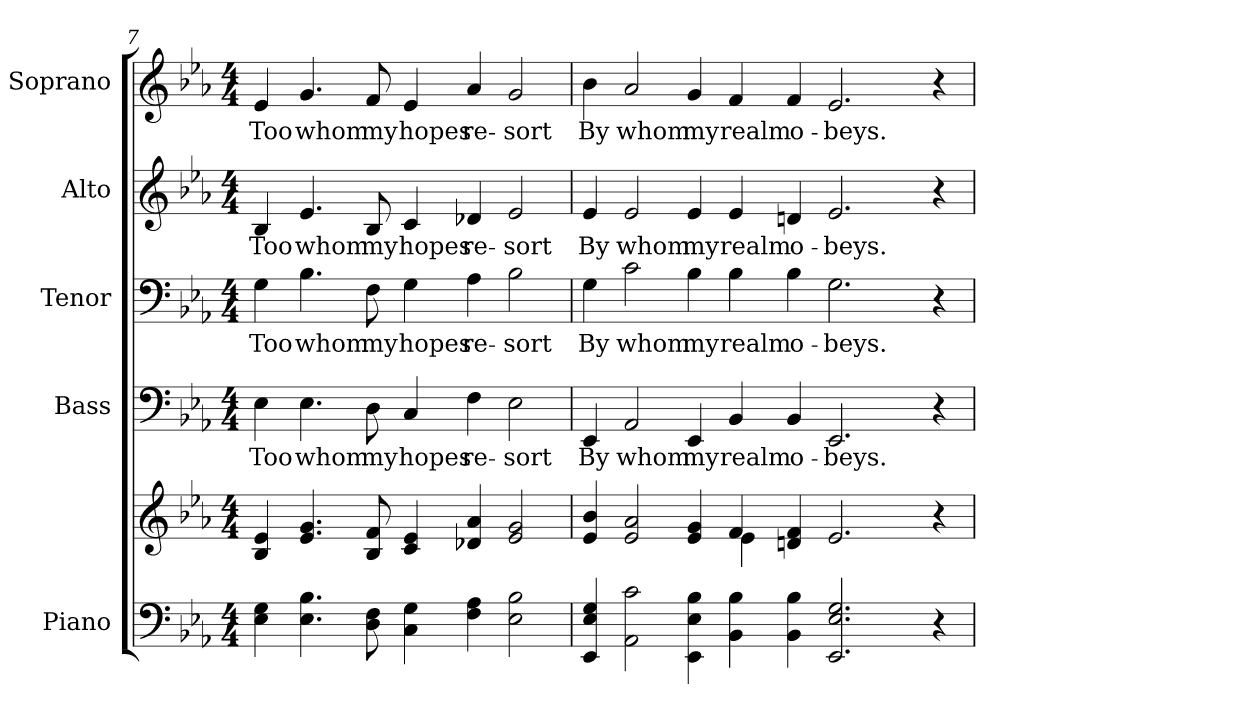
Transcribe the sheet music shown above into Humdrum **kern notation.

**kern	**kern	**kern	**text	**kern	**text	**kern	**text	**kern	**text
*part5	*part5	*part4	*part4	*part3	*part3	*part2	*part2	*part1	*part1
*staff6	*staff5	*staff4	*staff4	*staff3	*staff3	*staff2	*staff2	*staff1	*staff1
*I"Piano	*	*I"Bass	*	*I"Tenor	*	*I"Alto	*	*I"Soprano	*
*I'Pno.	*	*I'B.	*	*I'T.	*	*I'A.	*	*I'S.	*
!!LO:PB:g=z
*clefF4	*clefG2	*clefF4	*	*clefF4	*	*clefG2	*	*clefG2	*
*k[b-e-a-]	*k[b-e-a-]	*k[b-e-a-]	*	*k[b-e-a-]	*	*k[b-e-a-]	*	*k[b-e-a-]	*
*E-:	*E-:	*E-:	*	*E-:	*	*E-:	*	*E-:	*
*M4/4	*M4/4	*M4/4	*	*M4/4	*	*M4/4	*	*M4/4	*
=7	=7	=7	=7	=7	=7	=7	=7	=7	=7
!	!	!	!LO:LY:b:color=#000000	!	!	!	!	!	!
!	!	!	!	!	!LO:LY:b:color=#000000	!	!	!	!
!	!	!	!	!	!	!	!LO:LY:b:color=#000000	!	!
!	!	!	!	!	!	!	!	!	!LO:LY:b:color=#000000
4E-i\ 4Gi	4B-i/ 4e-i	4E-i\	Too	4Gi\	Too	4B-i/	Too	4e-i/	Too
!	!	!	!LO:LY:b:color=#000000	!	!	!	!	!	!
!	!	!	!	!	!LO:LY:b:color=#000000	!	!	!	!
!	!	!	!	!	!	!	!LO:LY:b:color=#000000	!	!
!	!	!	!	!	!	!	!	!	!LO:LY:b:color=#000000
4.E-i\ 4.B-i	4.e-i/ 4.gi	4.E-i\	whom	4.B-i\	whom	4.e-i/	whom	4.gi/	whom
!	!	!	!LO:LY:b:color=#000000	!	!	!	!	!	!
!	!	!	!	!	!LO:LY:b:color=#000000	!	!	!	!
!	!	!	!	!	!	!	!LO:LY:b:color=#000000	!	!
!	!	!	!	!	!	!	!	!	!LO:LY:b:color=#000000
8Di\ 8Fi	8B-i/ 8fi	8Di\	my	8Fi\	my	8B-i/	my	8fi/	my
!	!	!	!LO:LY:b:color=#000000	!	!	!	!	!	!
!	!	!	!	!	!LO:LY:b:color=#000000	!	!	!	!
!	!	!	!	!	!	!	!LO:LY:b:color=#000000	!	!
!	!	!	!	!	!	!	!	!	!LO:LY:b:color=#000000
4Ci\ 4Gi	4ci/ 4e-i	4Ci/	hopes	4Gi\	hopes	4ci/	hopes	4e-i/	hopes
!	!	!	!LO:LY:b:color=#000000	!	!	!	!	!	!
!	!	!	!	!	!LO:LY:b:color=#000000	!	!	!	!
!	!	!	!	!	!	!	!LO:LY:b:color=#000000	!	!
!	!	!	!	!	!	!	!	!	!LO:LY:b:color=#000000
4Fi\ 4A-i	4d-Xi/ 4a-i	4Fi\	re-	4A-i\	re-	4d-Xi/	re-	4a-i/	re-
!	!	!	!LO:LY:b:color=#000000	!	!	!	!	!	!
!	!	!	!	!	!LO:LY:b:color=#000000	!	!	!	!
!	!	!	!	!	!	!	!LO:LY:b:color=#000000	!	!
!	!	!	!	!	!	!	!	!	!LO:LY:b:color=#000000
2E-i\ 2B-i	2e-i/ 2gi	2E-i\	-sort	2B-i\	-sort	2e-i/	-sort	2gi/	-sort
!!LO:PB:g=z
=8	=8	=8	=8	=8	=8	=8	=8	=8	=8
*	*^	*	*	*	*	*	*	*	*
!	!	!	!	!LO:LY:b:color=#000000	!	!	!	!	!	!
!	!	!	!	!	!	!LO:LY:b:color=#000000	!	!	!	!
!	!	!	!	!	!	!	!	!LO:LY:b:color=#000000	!	!
!	!	!	!	!	!	!	!	!	!	!LO:LY:b:color=#000000
4EE-i/ 4E-i 4Gi	4e-i/ 4b-i	4ryy	4EE-i/	By	4Gi\	By	4e-i/	By	4b-i\	By
!	!	!	!	!LO:LY:b:color=#000000	!	!	!	!	!	!
!	!	!	!	!	!	!LO:LY:b:color=#000000	!	!	!	!
!	!	!	!	!	!	!	!	!LO:LY:b:color=#000000	!	!
!	!	!	!	!	!	!	!	!	!	!LO:LY:b:color=#000000
2AA-i\ 2ci	2e-i/ 2a-i	2ryy	2AA-i/	whom	2ci\	whom	2e-i/	whom	2a-i/	whom
!	!	!	!	!LO:LY:b:color=#000000	!	!	!	!	!	!
!	!	!	!	!	!	!LO:LY:b:color=#000000	!	!	!	!
!	!	!	!	!	!	!	!	!LO:LY:b:color=#000000	!	!
!	!	!	!	!	!	!	!	!	!	!LO:LY:b:color=#000000
4EE-i\ 4E-i 4B-i	4e-i/ 4gi	4ryy	4EE-i/	my	4B-i\	my	4e-i/	my	4gi/	my
!	!	!	!	!LO:LY:b:color=#000000	!	!	!	!	!	!
!	!	!	!	!	!	!LO:LY:b:color=#000000	!	!	!	!
!	!	!	!	!	!	!	!	!LO:LY:b:color=#000000	!	!
!	!	!	!	!	!	!	!	!	!	!LO:LY:b:color=#000000
4BB-i\ 4B-i	4fi/	4e-i\	4BB-i/	realm	4B-i\	realm	4e-i/	realm	4fi/	realm
!	!	!	!	!LO:LY:b:color=#000000	!	!	!	!	!	!
!	!	!	!	!	!	!LO:LY:b:color=#000000	!	!	!	!
!	!	!	!	!	!	!	!	!LO:LY:b:color=#000000	!	!
!	!	!	!	!	!	!	!	!	!	!LO:LY:b:color=#000000
4BB-i\ 4B-i	4dni/ 4fi	4ryy	4BB-i/	o-	4B-i\	o-	4dni/	o-	4fi/	o-
!	!	!	!	!LO:LY:b:color=#000000	!	!	!	!	!	!
!	!	!	!	!	!	!LO:LY:b:color=#000000	!	!	!	!
!	!	!	!	!	!	!	!	!LO:LY:b:color=#000000	!	!
!	!	!	!	!	!	!	!	!	!	!LO:LY:b:color=#000000
2.EE-i/ 2.E-i 2.Gi	2.e-i/	2ryy	2.EE-i/	-beys.	2.Gi\	-beys.	2.e-i/	-beys.	2.e-i/	-beys.
.	.	4ryy	.	.	.	.	.	.	.	.
4r	4r	4ryy	4r	.	4r	.	4r	.	4r	.
*	*v	*v	*	*	*	*	*	*	*	*
=	=	=	=	=	=	=	=	=	=
*-	*-	*-	*-	*-	*-	*-	*-	*-	*-
